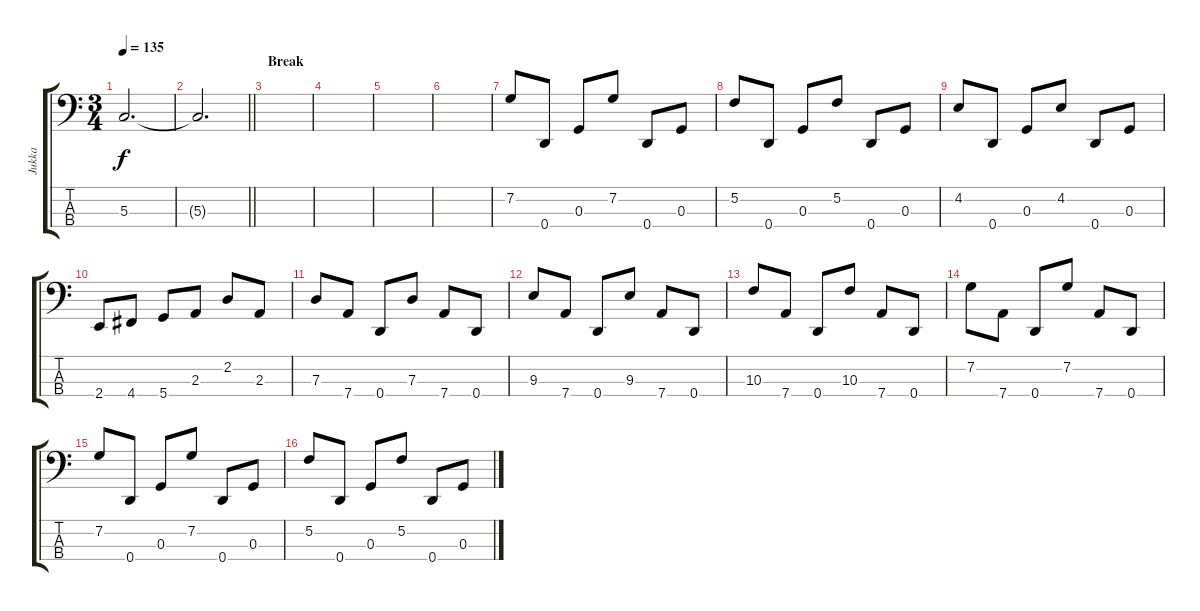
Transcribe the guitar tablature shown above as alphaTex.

\track ("Jukka" "Jukka") {instrument electricbassfinger}
\staff {score tabs}
\tuning (F2 C2 G1 D1) {hide}
\ts (3 4)
\tempo 135
\clef f4
\ks c
5.3.2{d dy f} |
\barLineRight lightlight
5.3{t}.2{d} |
\section ("" "Break")
|
|
|
|
7.2.8 0.4.8 0.3.8 7.2.8 0.4.8 0.3.8 |
5.2.8 0.4.8 0.3.8 5.2.8 0.4.8 0.3.8 |
4.2.8 0.4.8 0.3.8 4.2.8 0.4.8 0.3.8 |
2.4.8 4.4.8 5.4.8 2.3.8 2.2.8 2.3.8 |
7.3.8 7.4.8 0.4.8 7.3.8 7.4.8 0.4.8 |
9.3.8 7.4.8 0.4.8 9.3.8 7.4.8 0.4.8 |
10.3.8 7.4.8 0.4.8 10.3.8 7.4.8 0.4.8 |
7.2.8 7.4.8 0.4.8 7.2.8 7.4.8 0.4.8 |
7.2.8 0.4.8 0.3.8 7.2.8 0.4.8 0.3.8 |
5.2.8 0.4.8 0.3.8 5.2.8 0.4.8 0.3.8
